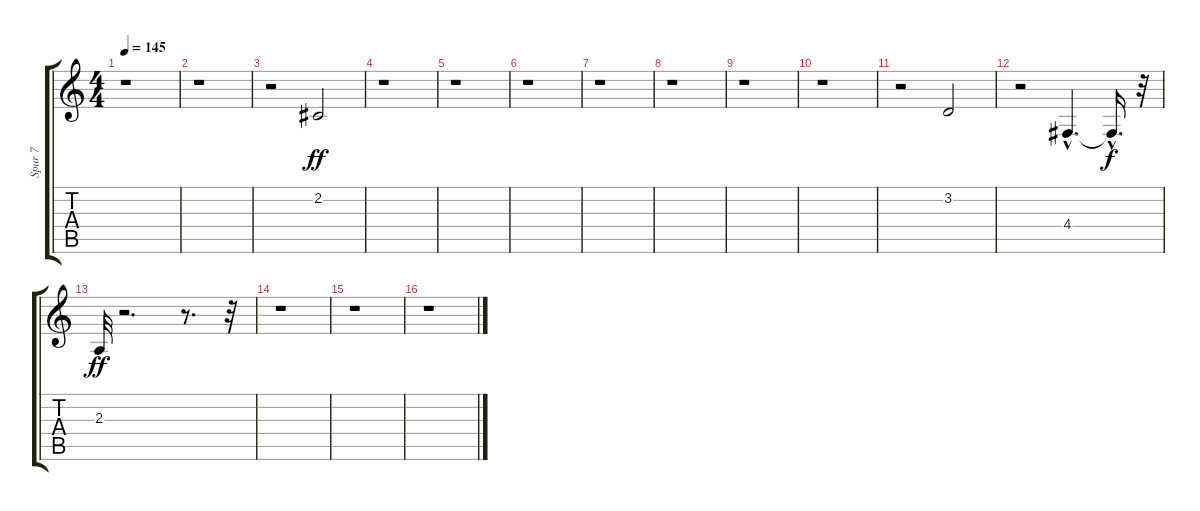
\track ("Spur 7" "Spur 7") {instrument brightacousticpiano}
\staff {score tabs}
\tuning (E4 B3 G3 D3 A2 E2) {hide}
\ts (4 4)
\tempo 145
\clef g2
\ks c
r.1{dy ff} |
r.1 |
r.2 2.2.2{instrument reversecymbal} |
r.1 |
r.1 |
r.1 |
r.1 |
r.1 |
r.1 |
r.1 |
r.2 3.2.2{instrument reversecymbal} |
r.2 4.4{hac}.4{d instrument reversecymbal} 4.4{hac t}.16{d dy f} r.32 |
2.3.32{dy ff} r.2{d} r.8{d} r.32 |
r.1 |
r.1 |
r.1
